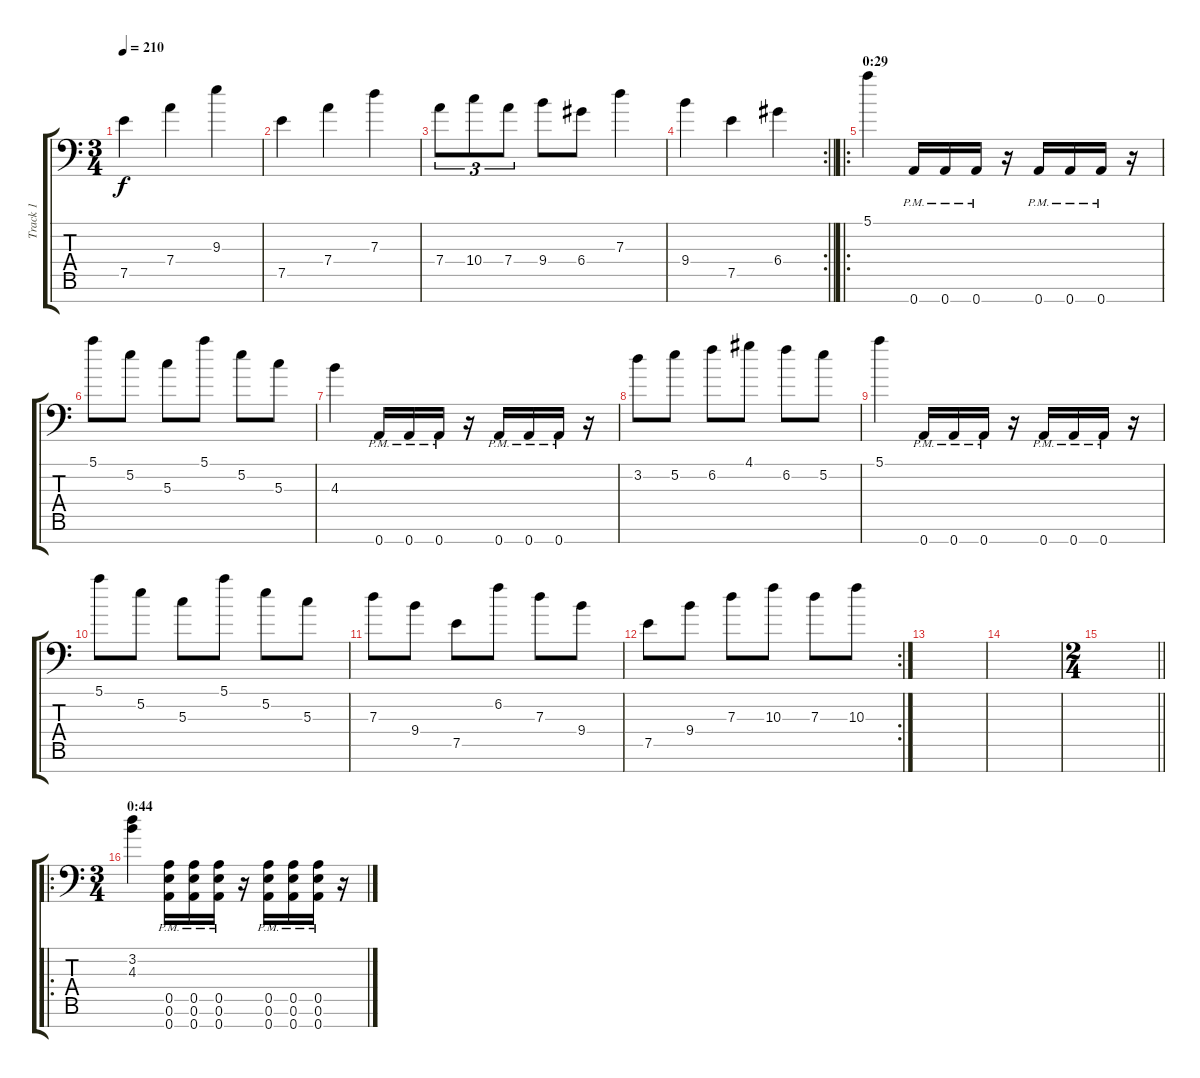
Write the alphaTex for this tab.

\track ("Track 1" "Track 1") {instrument overdrivenguitar}
\staff {score tabs}
\tuning (E4 B3 G3 D3 A2 E2 A1) {hide}
\ts (3 4)
\tempo 210
\clef f4
\ks c
7.5.4{dy f} 7.4.4 9.3.4 |
7.5.4 7.4.4 7.3.4 |
7.4.8{tu (3 2)} 10.4.8{tu (3 2)} 7.4.8{tu (3 2)} 9.4.8 6.4.8 7.3.4 |
\rc 2
\barLineRight lightlight
9.4.4 7.5.4 6.4.4 |
\ro
\section ("" "0:29")
5.1.4 0.7{pm}.16 0.7{pm}.16 0.7{pm}.16 r.16 0.7{pm}.16 0.7{pm}.16 0.7{pm}.16 r.16 |
5.1.8 5.2.8 5.3.8 5.1.8 5.2.8 5.3.8 |
4.3.4 0.7{pm}.16 0.7{pm}.16 0.7{pm}.16 r.16 0.7{pm}.16 0.7{pm}.16 0.7{pm}.16 r.16 |
3.2.8 5.2.8 6.2.8 4.1.8 6.2.8 5.2.8 |
5.1.4 0.7{pm}.16 0.7{pm}.16 0.7{pm}.16 r.16 0.7{pm}.16 0.7{pm}.16 0.7{pm}.16 r.16 |
5.1.8 5.2.8 5.3.8 5.1.8 5.2.8 5.3.8 |
7.3.8 9.4.8 7.5.8 6.2.8 7.3.8 9.4.8 |
\rc 2
7.5.8 9.4.8 7.3.8 10.3.8 7.3.8 10.3.8 |
|
|
\ts (2 4)
\barLineRight lightlight
|
\ro
\ts (3 4)
\section ("" "0:44")
(3.2 4.3).4 (0.5{pm} 0.6{pm} 0.7{pm}).16 (0.5{pm} 0.6{pm} 0.7{pm}).16 (0.5{pm} 0.6{pm} 0.7{pm}).16 r.16 (0.5{pm} 0.6{pm} 0.7{pm}).16 (0.5{pm} 0.6{pm} 0.7{pm}).16 (0.5{pm} 0.6{pm} 0.7{pm}).16 r.16
